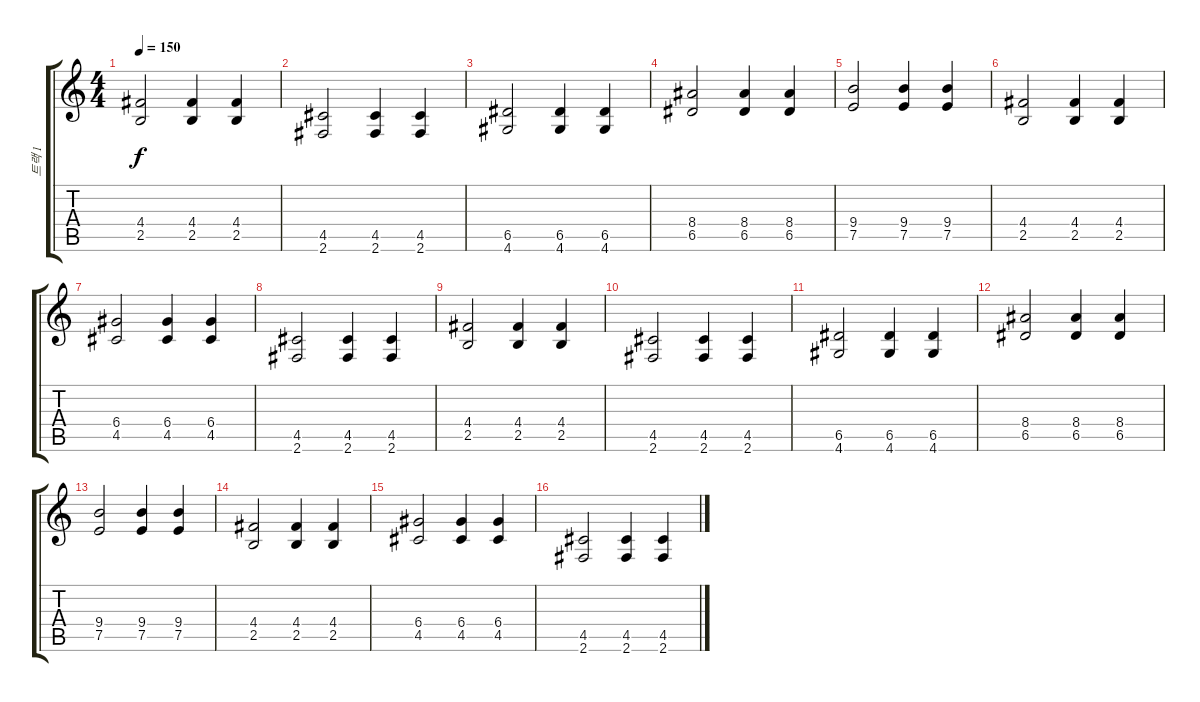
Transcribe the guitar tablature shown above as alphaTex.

\track ("트랙 1" "트랙 1") {instrument distortionguitar}
\staff {score tabs}
\tuning (E4 B3 G3 D3 A2 E2) {hide}
\ts (4 4)
\tempo 150
\clef g2
\ks c
(4.4 2.5).2{dy f instrument distortionguitar} (4.4 2.5).4 (4.4 2.5).4 |
(4.5 2.6).2 (4.5 2.6).4 (4.5 2.6).4 |
(6.5 4.6).2 (6.5 4.6).4 (6.5 4.6).4 |
(8.4 6.5).2 (8.4 6.5).4 (8.4 6.5).4 |
(9.4 7.5).2 (9.4 7.5).4 (9.4 7.5).4 |
(4.4 2.5).2 (4.4 2.5).4 (4.4 2.5).4 |
(6.4 4.5).2 (6.4 4.5).4 (6.4 4.5).4 |
(4.5 2.6).2 (4.5 2.6).4 (4.5 2.6).4 |
(4.4 2.5).2 (4.4 2.5).4 (4.4 2.5).4 |
(4.5 2.6).2 (4.5 2.6).4 (4.5 2.6).4 |
(6.5 4.6).2 (6.5 4.6).4 (6.5 4.6).4 |
(8.4 6.5).2 (8.4 6.5).4 (8.4 6.5).4 |
(9.4 7.5).2 (9.4 7.5).4 (9.4 7.5).4 |
(4.4 2.5).2 (4.4 2.5).4 (4.4 2.5).4 |
(6.4 4.5).2 (6.4 4.5).4 (6.4 4.5).4 |
(4.5 2.6).2 (4.5 2.6).4 (4.5 2.6).4
